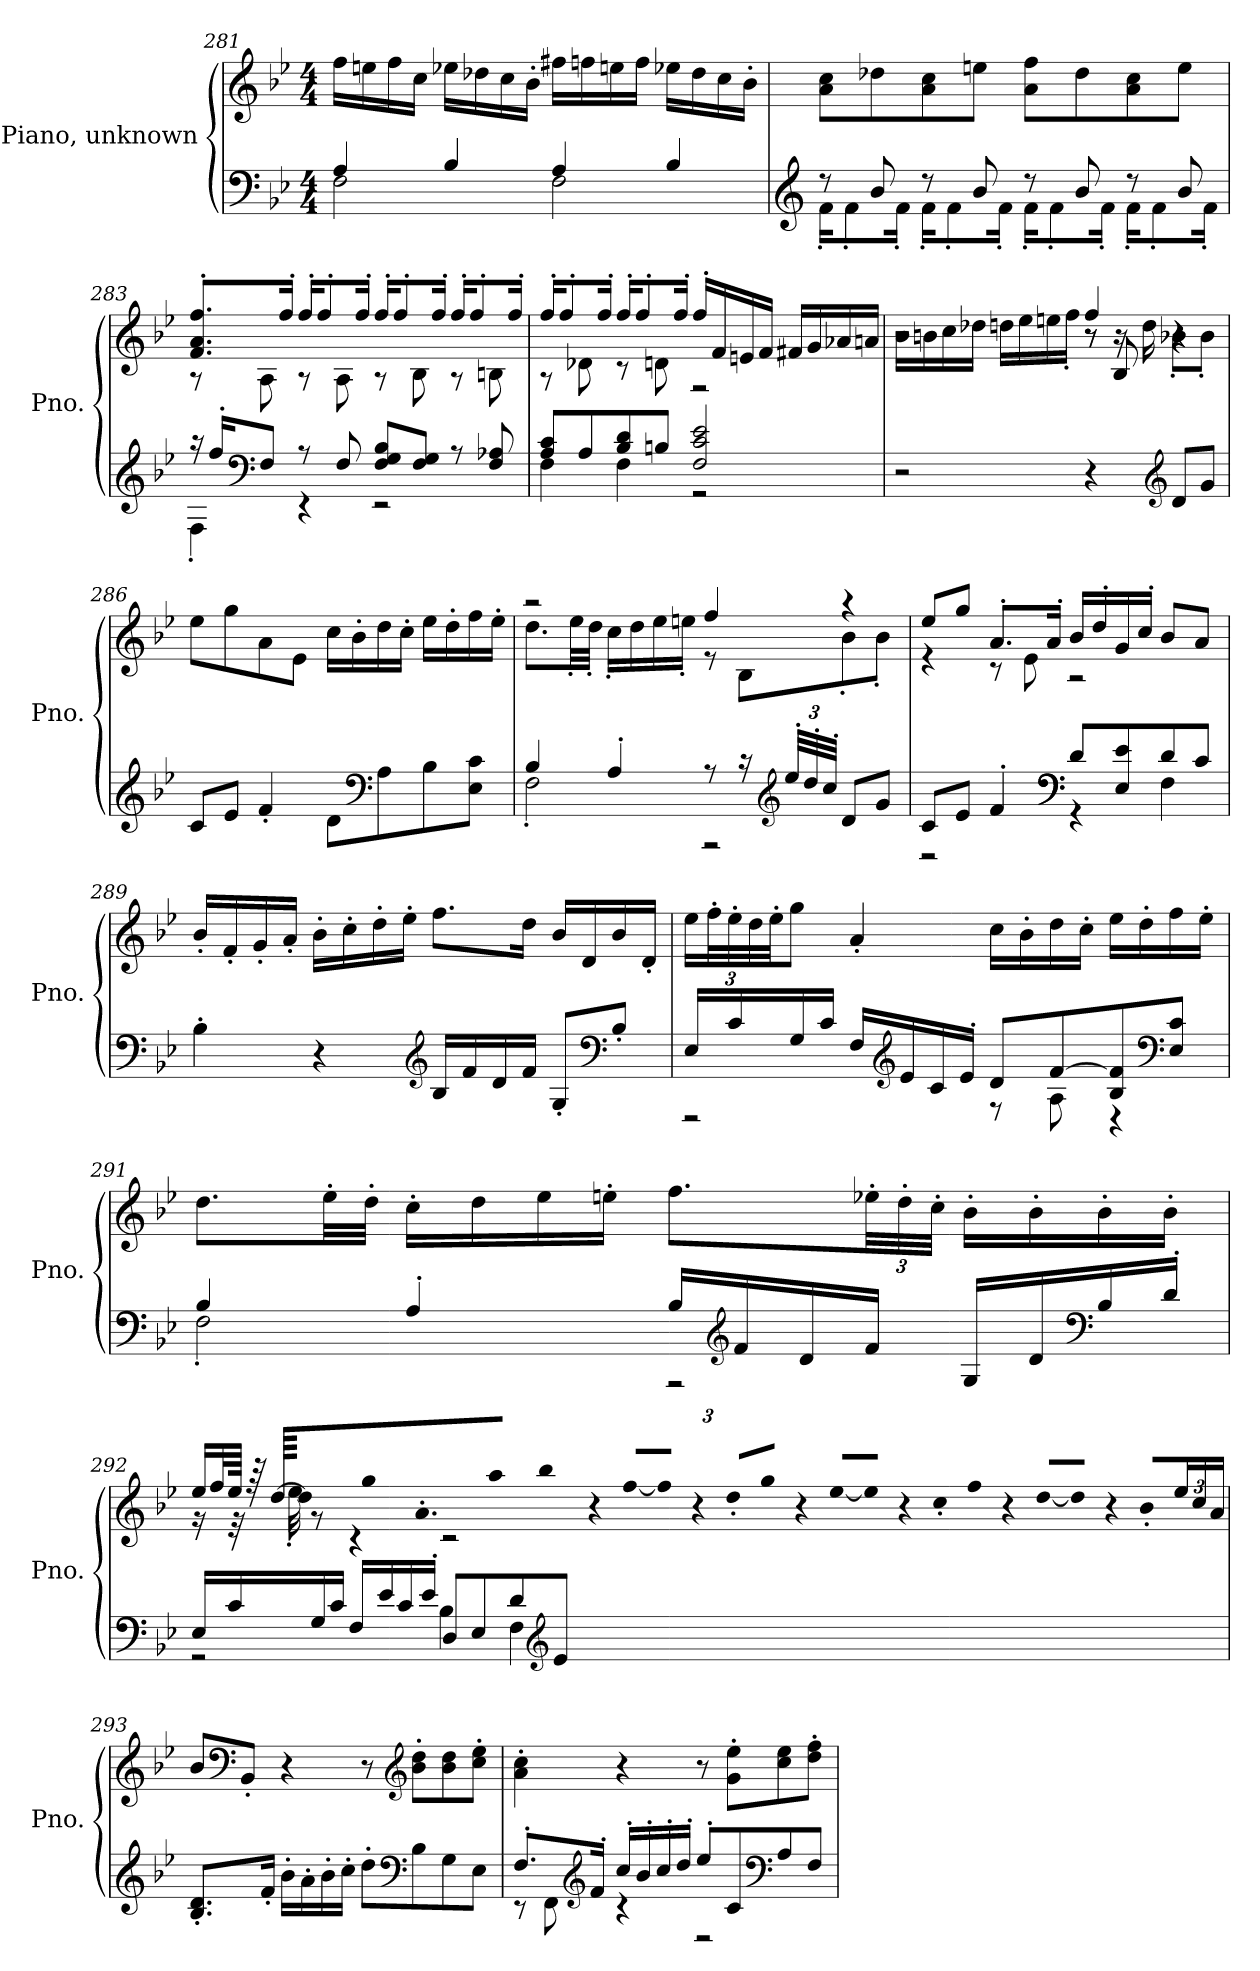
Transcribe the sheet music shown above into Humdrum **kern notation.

**kern	**kern
*part1	*part1
*staff2	*staff1
*I"Piano, unknown	*
*I'Pno.	*
!!LO:LB:g=z
*clefF4	*clefG2
*k[b-e-]	*k[b-e-]
*M4/4	*M4/4
=281	=281
*^	*
4A/	2F\	16ff\LL
.	.	16een\
.	.	16ff\
.	.	16cc\JJ
4B-/	.	16ee-X\LL
.	.	16dd-X\
.	.	16cc\
.	.	16b-'\JJ
4A/	2F\	16ff#X\LL
.	.	16ffn\
.	.	16een\
.	.	16ff\JJ
4B-/	.	16ee-X\LL
.	.	16dd-\
.	.	16cc\
.	.	16b-'\JJ
=282	=282	=282
*clefG2	*	*
8r	16f'\KL	8a\ 8cc\L
.	8f'\	.
8b-/	.	8dd-X\
.	16f'\Jk	.
8r	16f'\KL	8a\ 8cc\
.	8f'\	.
8b-/	.	8een\J
.	16f'\Jk	.
8r	16f'\KL	8a\ 8ff\L
.	8f'\	.
8b-/	.	8dd-\
.	16f'\Jk	.
8r	16f'\KL	8a\ 8cc\
.	8f'\	.
8b-/	.	8ee\J
.	16f'\Jk	.
!!LO:LB:g=z
=283	=283	=283
*	*	*^
16r	4F'\	8.f/' 8.a/' 8.ff/'L	8r
16ff'/KL	.	.	.
*clefF4	*	*	*
8F/J	.	.	8A\
.	.	16ff'/Jk	.
8r	4r	16ff'/KL	8r
.	.	8ff'/	.
8F/	.	.	8A\
.	.	16ff'/Jk	.
8F/ 8G/ 8B-/L	2r	16ff'/KL	8r
.	.	8ff'/	.
8F/ 8G/J	.	.	8B-\
.	.	16ff'/Jk	.
8r	.	16ff'/KL	8r
.	.	8ff'/	.
8F/ 8A-X/	.	.	8Bn\
.	.	16ff'/Jk	.
=284	=284	=284	=284
8A/ 8c/L	4F\	16ff'/KL	8r
.	.	8ff'/	.
8A/	.	.	8d-X\
.	.	16ff'/Jk	.
8B-/ 8d/	4F\	16ff'/KL	8r
.	.	8ff'/	.
8Bn/J	.	.	8dn\
.	.	16ff'/Jk	.
2F/ 2c/ 2e-/	2r	16ff'/LL	2r
.	.	16f/	.
.	.	16en/	.
.	.	16f/JJ	.
.	.	16f#X/LL	.
.	.	16g/	.
.	.	16a-X/	.
.	.	16an/JJ	.
*v	*v	*	*
!!LO:LB:g=z
=285	=285	=285
*	*	*^
2r	2r	16b-\LL	2r
.	.	16bn\	.
.	.	16cc\	.
.	.	16dd-X\JJ	.
.	.	16ddn\LL	.
.	.	16ee-\	.
.	.	16een\	.
.	.	16ff'\JJ	.
4r	4ff/	8r	8r
.	.	16r	8B-/
.	.	16dd\	.
*clefG2	*	*	*
8d/L	4r	8b-X'\L	4r
8g/J	.	8b-'\J	.
*	*v	*v	*v
=286	=286
8c/L	8ee-\L
8e-/J	8gg\
4f'/	8a\
.	8e-\J
8d\L	16cc\LL
.	16b-'\
*clefF4	*
8A\	16dd\
.	16cc'\JJ
8B-\	16ee-\LL
.	16dd'\
8E-\ 8c\J	16ff\
.	16ee-'\JJ
!!LO:PB:g=z
=287	=287
*^	*^
4B-/	2F'\	2r	8.dd\L
.	.	.	32ee-'\LL
.	.	.	32dd'\JJJ
4A'/	.	.	16cc'\LL
.	.	.	16dd\
.	.	.	16ee-\
.	.	.	16een'\JJ
8r	2r	4ff/	8r
16r	.	.	8B-\L
*clefG2	*	*	*
*Xbrackettup	*	*	*
48ee-'/LLL	.	.	.
48dd'/	.	.	.
48cc'/JJJ	.	.	.
8d/L	.	4r	8b-'\
8g/J	.	.	8b-'\J
=288	=288	=288	=288
8c/L	2r	8ee-/L	4r
8e-/J	.	8gg/J	.
4f'/	.	8.a'/L	8r
.	.	.	8e-\
.	.	16a'/Jk	.
*clefF4	*	*	*
8d/L	4r	16b-/LL	2r
.	.	16dd'/	.
8E-/ 8e-/	.	16g/	.
.	.	16cc'/JJ	.
8d/	4F\	8b-/L	.
8c/J	.	8a/J	.
*v	*v	*	*
*	*v	*v
!!LO:LB:g=z
=289	=289
4B-'\	16b-'/LL
.	16f'/
.	16g'/
.	16a'/JJ
4r	16b-'\LL
.	16cc'\
.	16dd'\
.	16ee-'\JJ
*clefG2	*
16B-/LL	8.ff\L
16f/	.
16d/	.
16f/JJ	16dd\Jk
8G'/L	16b-/LL
.	16d/
*clefF4	*
8B-'/J	16b-/
.	16d'/JJ
=290	=290
*^	*
*	*	*Xbrackettup
16E-/LL	2r	24ee-\LL
.	.	48ff'\L
16c/	.	48ee-'\
.	.	48dd\
.	.	48ee-'\JJ
16G/	.	8gg\J
16c/JJ	.	.
16F/LL	.	4a'/
*clefG2	*	*
16e-/	.	.
16c/	.	.
16e-'/JJ	.	.
8d/L	8r	16cc\LL
.	.	16b-'\
[8f/	8A\	16dd\
.	.	16cc'\JJ
8B-/ 8f/]	4r	16ee-\LL
.	.	16dd'\
*clefF4	*	*
8E-/ 8c/J	.	16ff\
.	.	16ee-'\JJ
!!LO:LB:g=z
=291	=291	=291
4B-/	2F'\	8.dd\L
.	.	32ee-'\LL
.	.	32dd'\JJJ
4A'/	.	16cc'\LL
.	.	16dd\
.	.	16ee-\
.	.	16een'\JJ
16B-/LL	2r	8.ff\L
*clefG2	*	*
16f/	.	.
16d/	.	.
16f/JJ	.	48ee-X'\LL
.	.	48dd'\
.	.	48cc'\JJJ
16G/LL	.	16b-'\LL
16d/	.	16b-'\
*clefF4	*	*
16B-/	.	16b-'\
16d'/JJ	.	16b-'\JJ
!!LO:LB:g=z
=292	=292	=292
*	*	*^
16E-/LL	2r	24ee-/LL	16r
.	.	48ff/L	.
*	*	*brackettup	*
16c/	.	96ee-/JJJk	32r
.	.	96r	.
.	.	[96dd/KLLL	.
.	.	32dd/JJ]	32ee-'\
16G/	.	8gg/	8r
16c/JJ	.	.	.
16F/LL	.	8.a'/	4r
16e-/	.	.	.
16c/	.	.	.
16e-'/JJ	.	16aa/Jk	.
8D/L	4B-\	32bb-/	2r
.	.	64r	.
.	.	[64ff/LLLL	.
.	.	64ff/JJJJ]	.
.	.	64r	.
.	.	32dd'/LLL	.
8E-/	.	32gg/JJJ	.
.	.	64r	.
.	.	[64ee-/LLLL	.
.	.	64ee-/JJJJ]	.
.	.	64r	.
.	.	32cc'/	.
8d/	4F\	32ff/	.
.	.	64r	.
.	.	[64dd/LLLL	.
.	.	64dd/JJJJ]	.
.	.	64r	.
.	.	32b-'/KLL	.
*clefG2	*	*	*
*	*	*Xbrackettup	*
8e-/J	.	24ee-/	.
.	.	24cc/	.
.	.	24a/JJ	.
*v	*v	*	*
*	*v	*v
!!LO:LB:g=z
=293	=293
8.B-/' 8.d/'L	8b-/L
*	*clefF4
.	8BB-'/J
16f'/Jk	.
16b-'\LL	4r
16a'\	.
16b-'\	.
16cc'\JJ	.
8dd'\L	8r
*clefF4	*clefG2
8B-\	8b-\' 8dd\'L
8G\	8b-\ 8dd\
8E-\J	8cc\' 8ee-\'J
=294	=294
*^	*
8.F'/L	8r	4a\' 4cc\'
.	8FF\	.
*clefG2	*	*
16f'/Jk	.	.
16cc'/LL	4r	4r
16b-'/	.	.
16cc'/	.	.
16dd'/JJ	.	.
8ee-'/L	2r	8r
8c/	.	8g\' 8ee-\'L
*clefF4	*	*
8A/	.	8cc\ 8ee-\
8F/J	.	8dd\' 8ff\'J
*v	*v	*
=	=
*-	*-
